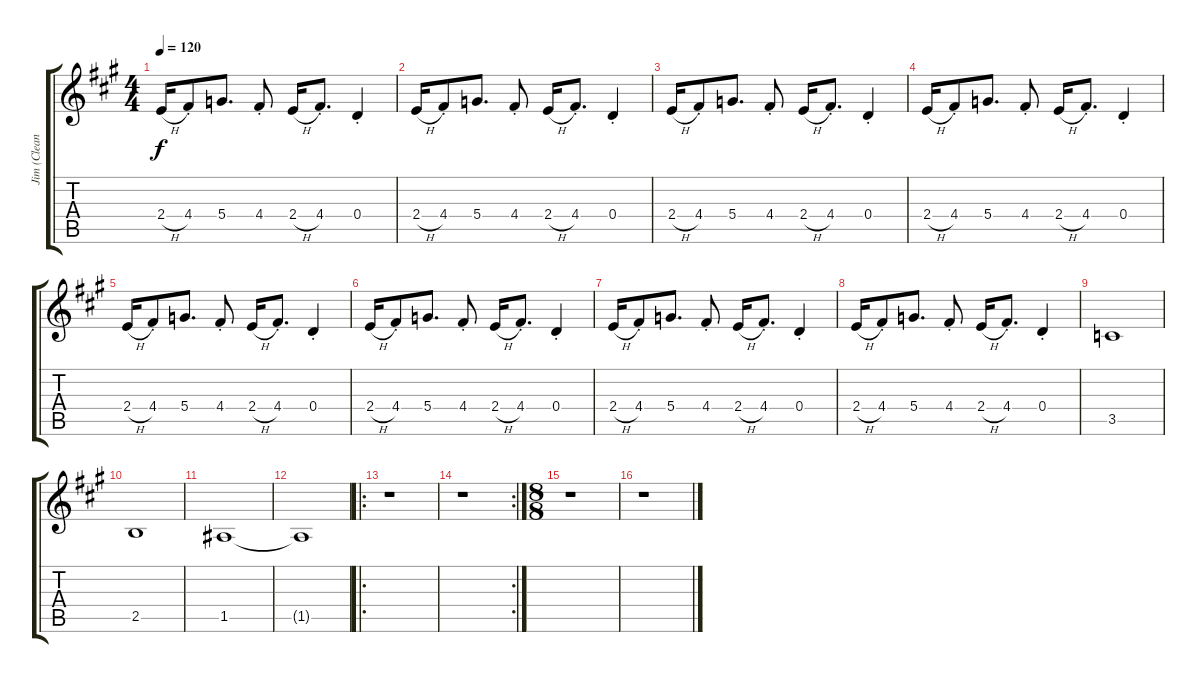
\track ("Jim (Clean)" "Jim (Clean") {instrument electricguitarclean}
\staff {score tabs}
\tuning (E4 B3 G3 D3 A2 E2) {hide}
\ts (4 4)
\tempo 120
\clef g2
\ks a
2.4{h}.16{dy f} 4.4{st}.8 5.4.8{d} 4.4{st}.8 2.4{h}.16 4.4{st}.8{d} 0.4{st}.4 |
2.4{h}.16 4.4{st}.8 5.4.8{d} 4.4{st}.8 2.4{h}.16 4.4{st}.8{d} 0.4{st}.4 |
2.4{h}.16 4.4{st}.8 5.4.8{d} 4.4{st}.8 2.4{h}.16 4.4{st}.8{d} 0.4{st}.4 |
2.4{h}.16 4.4{st}.8 5.4.8{d} 4.4{st}.8 2.4{h}.16 4.4{st}.8{d} 0.4{st}.4 |
2.4{h}.16 4.4{st}.8 5.4.8{d} 4.4{st}.8 2.4{h}.16 4.4{st}.8{d} 0.4{st}.4 |
2.4{h}.16 4.4{st}.8 5.4.8{d} 4.4{st}.8 2.4{h}.16 4.4{st}.8{d} 0.4{st}.4 |
2.4{h}.16 4.4{st}.8 5.4.8{d} 4.4{st}.8 2.4{h}.16 4.4{st}.8{d} 0.4{st}.4 |
2.4{h}.16 4.4{st}.8 5.4.8{d} 4.4{st}.8 2.4{h}.16 4.4{st}.8{d} 0.4{st}.4 |
3.5.1 |
2.5.1 |
1.5.1 |
1.5{t}.1 |
\ro
r.1 |
\rc 2
r.1 |
\ts (8 8)
r.1 |
r.1
